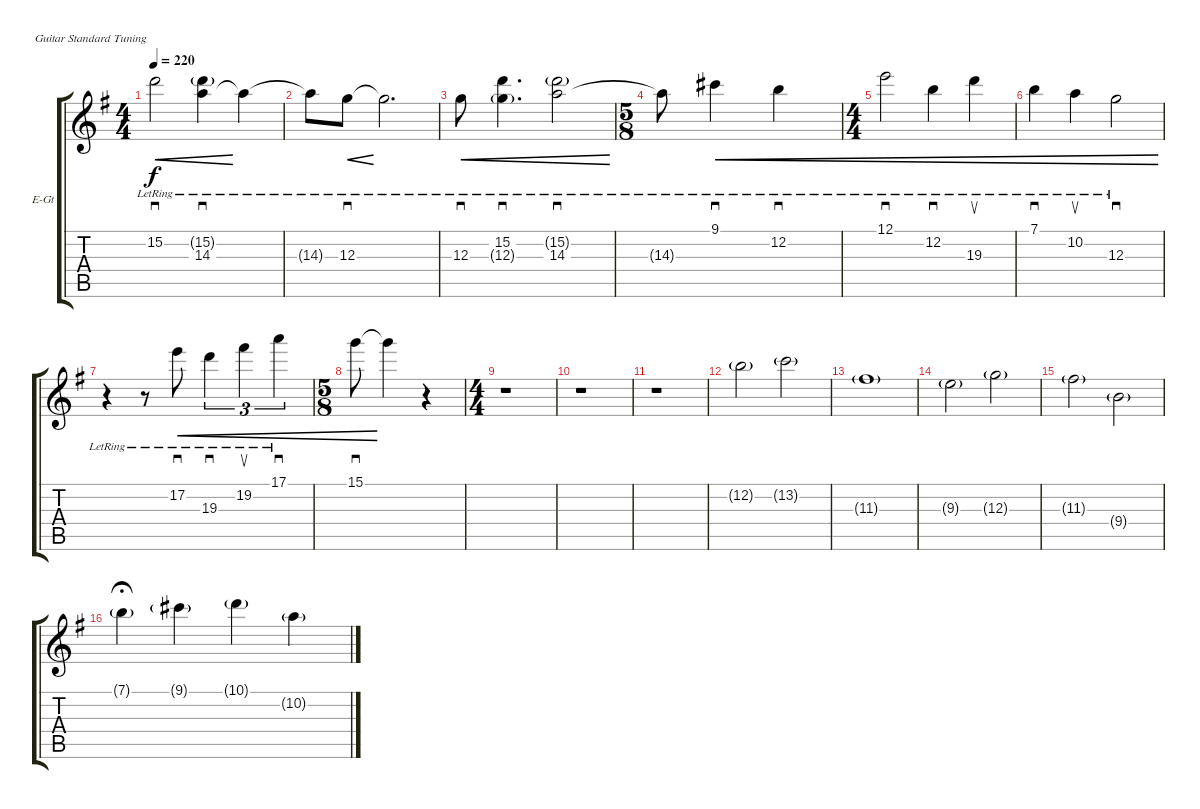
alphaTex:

\defaultSystemsLayout 4
\bracketExtendMode groupsimilarinstruments
\firstSystemTrackNameOrientation horizontal
\otherSystemsTrackNameOrientation horizontal
\chordDiagramsInScore
\track ("solo" "E-Gt") {instrument distortionguitar}
\staff {score tabs}
\tuning (E4 B3 G3 D3 A2 E2)
\ts (4 4)
\tempo 220
\clef g2
\ks g
15.2{lr}.2{sd cre dy f} (15.2{g lr} 14.3{lr}).4{sd cre} 14.3{lr t}.4 |
14.3{lr t}.8 12.3{lr}.8{sd cre} 12.3{lr t}.2{d} |
12.3{lr}.8{sd cre} (15.2 12.3{g lr}).4{d sd cre} (15.2{g} 14.3{lr}).2{sd cre} |
\ts (5 8)
14.3{lr t}.8 9.1{lr}.4{sd cre} 12.2{lr}.4{sd cre} |
\ts (4 4)
12.1{lr}.2{sd cre} 12.2{lr}.4{sd cre} 19.3{lr}.4{su cre} |
7.1{lr}.4{sd cre} 10.2{lr}.4{su cre} 12.3{lr}.2{sd cre} |
r.4 r.8 17.2{lr}.8{sd cre} 19.3{lr}.4{sd tu (3 2) cre} 19.2{lr}.4{su tu (3 2) cre} 17.1{lr}.4{sd tu (3 2) cre} |
\ts (5 8)
15.1.8{sd cre} 15.1{t}.4 r.4 |
\ts (4 4)
r.1 |
r.1 |
r.1 |
12.2{g}.2 13.2{g}.2 |
11.3{g}.1 |
9.3{g}.2 12.3{g}.2 |
11.3{g}.2 9.4{g}.2 |
7.1{g}.4{fermata (medium 0.5)} 9.1{g}.4 10.1{g}.4 10.2{g}.4
